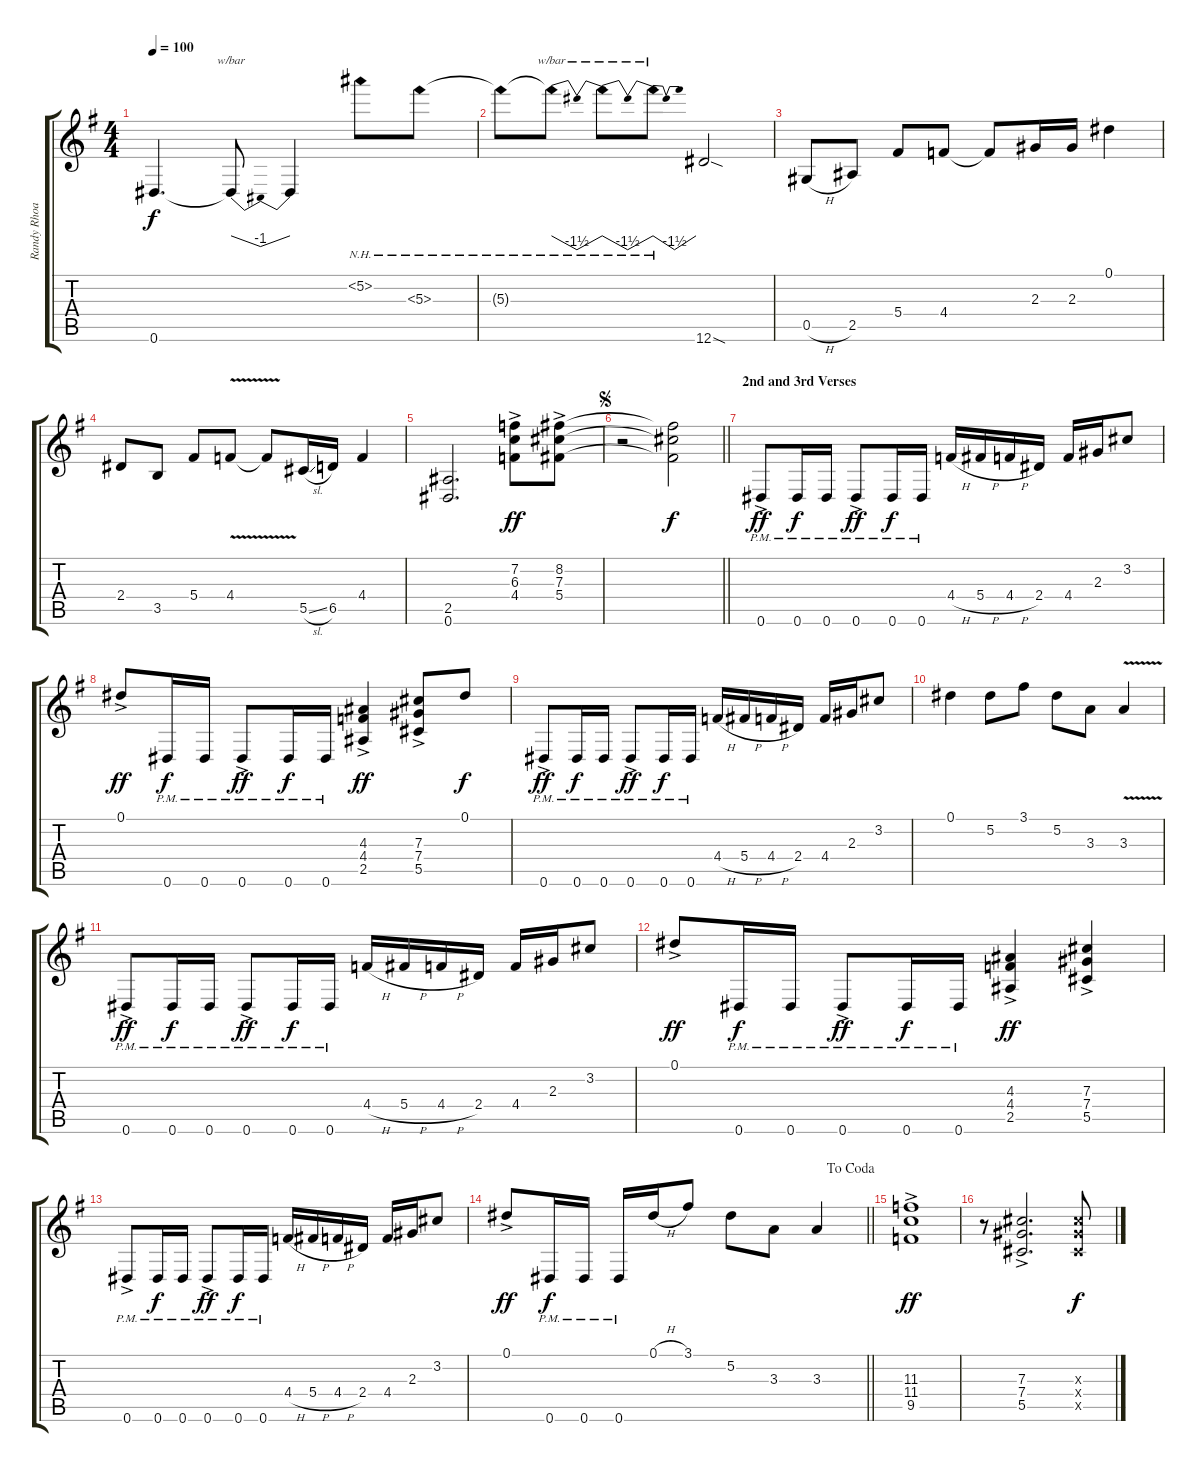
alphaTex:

\track ("Randy Rhoads" "Randy Rhoa") {instrument distortionguitar}
\staff {score tabs}
\tuning (Eb4 Bb3 Gb3 Db3 Ab2 Eb2) {hide}
\ts (4 4)
\tempo 100
\clef g2
\ks g
0.6.4{d dy f} 0.6{t}.8{tbe (dip default 0 0 30 -4 60 0)} 0.6{t}.4 5.2{nh}.8 5.3{nh}.8 |
5.3{nh t}.8 5.3{nh t}.8{tbe (dip default 0 0 30 -6 60 0)} 5.3{nh t}.8{tbe (dip default 0 0 30 -6 60 0)} 5.3{nh t}.8{tbe (dip default 0 0 30 -6 60 0)} 12.6{sod}.2 |
0.5{h}.8 2.5.8 5.4.8 4.4.8 4.4{t}.8 2.3.16 2.3.16 0.1.4 |
2.4.8 3.5.8 5.4.8 4.4{v}.8 4.4{v t}.8 5.5{sl}.16 6.5.16 4.4.4 |
(2.5 0.6).2{d} (7.2{ac} 6.3{ac} 4.4{ac}).8{dy ff} (8.2{ac} 7.3{ac} 5.4{ac}).8 |
\jump segno
\barLineRight lightlight
r.2 (8.2{t} 7.3{t} 5.4{t}).2{dy f} |
\section ("" "2nd and 3rd Verses")
0.6{ac pm}.8{dy ff} 0.6{pm}.16{dy f} 0.6{pm}.16 0.6{ac pm}.8{dy ff} 0.6{pm}.16{dy f} 0.6{pm}.16 4.4{h}.16 5.4{h}.16 4.4{h}.16 2.4.16 4.4.16 2.3.16 3.2.8 |
0.1{ac}.8{dy ff} 0.6{pm}.16{dy f} 0.6{pm}.16 0.6{ac pm}.8{dy ff} 0.6{pm}.16{dy f} 0.6{pm}.16 (4.3{ac} 4.4{ac} 2.5{ac}).4{dy ff} (7.3{ac} 7.4{ac} 5.5{ac}).8 0.1.8{dy f} |
0.6{ac pm}.8{dy ff} 0.6{pm}.16{dy f} 0.6{pm}.16 0.6{ac pm}.8{dy ff} 0.6{pm}.16{dy f} 0.6{pm}.16 4.4{h}.16 5.4{h}.16 4.4{h}.16 2.4.16 4.4.16 2.3.16 3.2.8 |
0.1.4 5.2.8 3.1.8 5.2.8 3.3.8 3.3{v}.4 |
0.6{ac pm}.8{dy ff} 0.6{pm}.16{dy f} 0.6{pm}.16 0.6{ac pm}.8{dy ff} 0.6{pm}.16{dy f} 0.6{pm}.16 4.4{h}.16 5.4{h}.16 4.4{h}.16 2.4.16 4.4.16 2.3.16 3.2.8 |
0.1{ac}.8{dy ff} 0.6{pm}.16{dy f} 0.6{pm}.16 0.6{ac pm}.8{dy ff} 0.6{pm}.16{dy f} 0.6{pm}.16 (4.3{ac} 4.4{ac} 2.5{ac}).4{dy ff} (7.3{ac} 7.4{ac} 5.5{ac}).4 |
0.6{ac pm}.8 0.6{pm}.16{dy f} 0.6{pm}.16 0.6{ac pm}.8{dy ff} 0.6{pm}.16{dy f} 0.6{pm}.16 4.4{h}.16 5.4{h}.16 4.4{h}.16 2.4.16 4.4.16 2.3.16 3.2.8 |
\jump dacoda
\barLineRight lightlight
0.1{ac}.8{dy ff} 0.6{pm}.16{dy f} 0.6{pm}.16 0.6{pm}.16 0.1{h}.16 3.1.8 5.2.8 3.3.8 3.3.4 |
(11.3{ac} 11.4{ac} 9.5{ac}).1{dy ff} |
r.8 (7.3{ac} 7.4{ac} 5.5{ac}).2{d} (7.3{x} 7.4{x} 5.5{x}).8{dy f}
